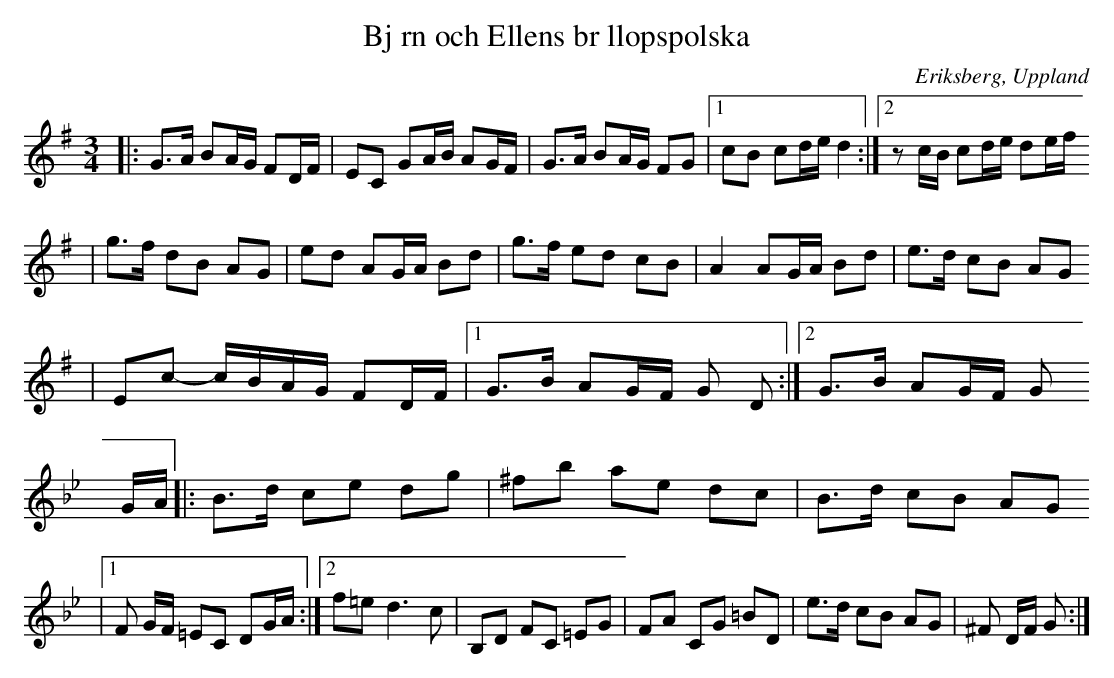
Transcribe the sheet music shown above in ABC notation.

X:1
T:Bj rn och Ellens br llopspolska
O:Eriksberg, Uppland
M:3/4
L:1/8
K:G
|: G>A BA/G/ FD/F/    | EC GA/B/ AG/F/                | G>A BA/G/ FG |1 cB cd/e/ d2 :|2 z c/B/ cd/e/ de/f/
| g>f dB AG                 | ed AG/A/ Bd                     | g>f ed cB         | A2 AG/A/ Bd  | e>d cB AG
| Ec- c/B/A/G/ FD/F/ |1 G>B AG/F/ G D               :|2 G>B AG/F/ G
[K: Gm] G/A/              |: B>d ce dg                         | ^fb ae dc         | B>d cB AG
|1 F G/F/ =EC DG/A/ :|2 f=e d3 c                          | B,D FC =EG      | FA CG =BD     | e>d cB AG       | ^F D/F/ G                     :|
